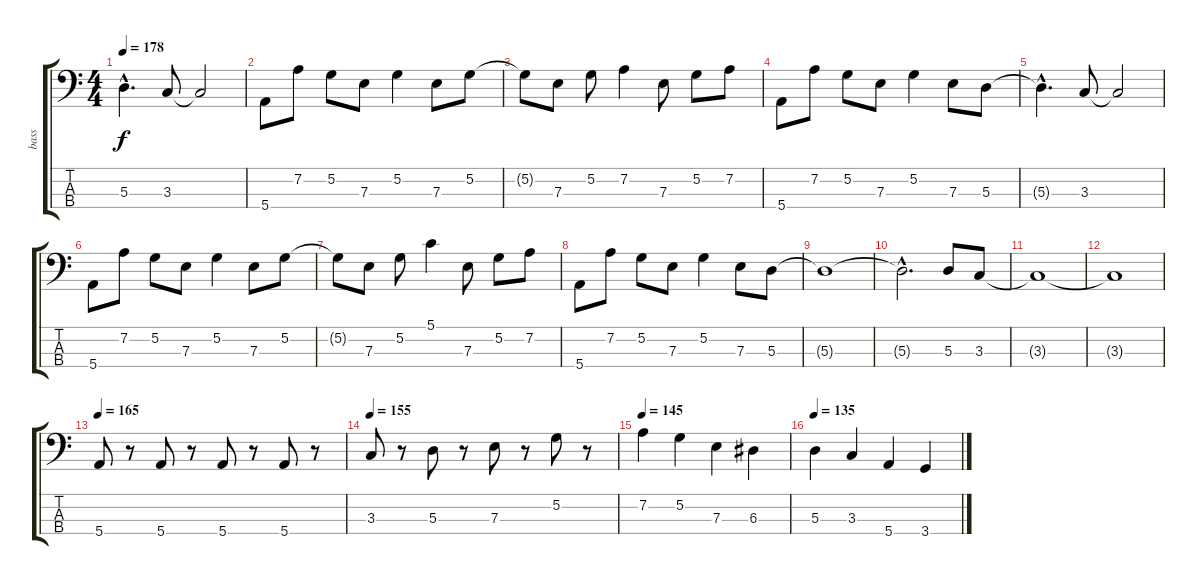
\track ("bass" "bass") {instrument electricbasspick}
\staff {score tabs}
\tuning (G2 D2 A1 E1) {hide}
\ts (4 4)
\tempo 178
\clef f4
\ks aminor
5.3{hac t}.4{d dy f} 3.3.8 3.3{t}.2 |
5.4.8 7.2.8 5.2.8 7.3.8 5.2.4 7.3.8 5.2.8 |
5.2{t}.8 7.3.8 5.2.8 7.2.4 7.3.8 5.2.8 7.2.8 |
5.4.8 7.2.8 5.2.8 7.3.8 5.2.4 7.3.8 5.3.8 |
5.3{hac t}.4{d} 3.3.8 3.3{t}.2 |
5.4.8 7.2.8 5.2.8 7.3.8 5.2.4 7.3.8 5.2.8 |
5.2{t}.8 7.3.8 5.2.8 5.1.4 7.3.8 5.2.8 7.2.8 |
5.4.8 7.2.8 5.2.8 7.3.8 5.2.4 7.3.8 5.3.8 |
5.3{t}.1 |
5.3{hac t}.2{d} 5.3.8 3.3.8 |
3.3{t}.1 |
3.3{t}.1 |
\tempo 165
5.4.8 r.8 5.4.8 r.8 5.4.8 r.8 5.4.8 r.8 |
\tempo 155
3.3.8 r.8 5.3.8 r.8 7.3.8 r.8 5.2.8 r.8 |
\tempo 145
7.2.4 5.2.4 7.3.4 6.3.4 |
\tempo 135
5.3.4 3.3.4 5.4.4 3.4.4
